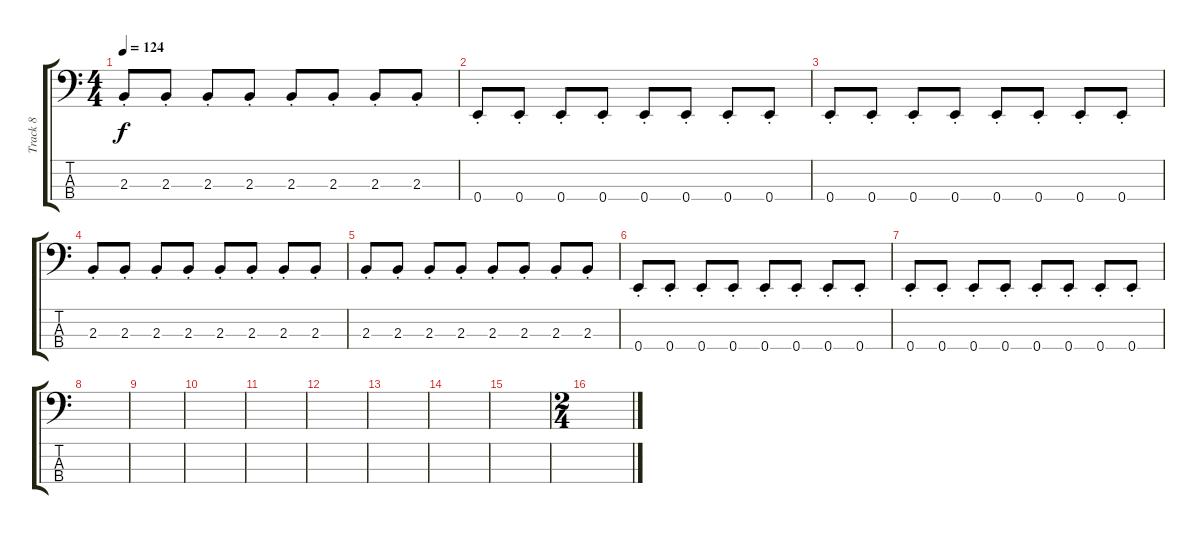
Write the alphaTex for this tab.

\track ("Track 8" "Track 8") {instrument synthbass1}
\staff {score tabs}
\tuning (G2 D2 A1 E1) {hide}
\ts (4 4)
\tempo 124
\clef f4
\ks c
2.3{st}.8{dy f} 2.3{st}.8 2.3{st}.8 2.3{st}.8 2.3{st}.8 2.3{st}.8 2.3{st}.8 2.3{st}.8 |
0.4{st}.8 0.4{st}.8 0.4{st}.8 0.4{st}.8 0.4{st}.8 0.4{st}.8 0.4{st}.8 0.4{st}.8 |
0.4{st}.8 0.4{st}.8 0.4{st}.8 0.4{st}.8 0.4{st}.8 0.4{st}.8 0.4{st}.8 0.4{st}.8 |
2.3{st}.8 2.3{st}.8 2.3{st}.8 2.3{st}.8 2.3{st}.8 2.3{st}.8 2.3{st}.8 2.3{st}.8 |
2.3{st}.8 2.3{st}.8 2.3{st}.8 2.3{st}.8 2.3{st}.8 2.3{st}.8 2.3{st}.8 2.3{st}.8 |
0.4{st}.8 0.4{st}.8 0.4{st}.8 0.4{st}.8 0.4{st}.8 0.4{st}.8 0.4{st}.8 0.4{st}.8 |
0.4{st}.8 0.4{st}.8 0.4{st}.8 0.4{st}.8 0.4{st}.8 0.4{st}.8 0.4{st}.8 0.4{st}.8 |
|
|
|
|
|
|
|
|
\ts (2 4)
